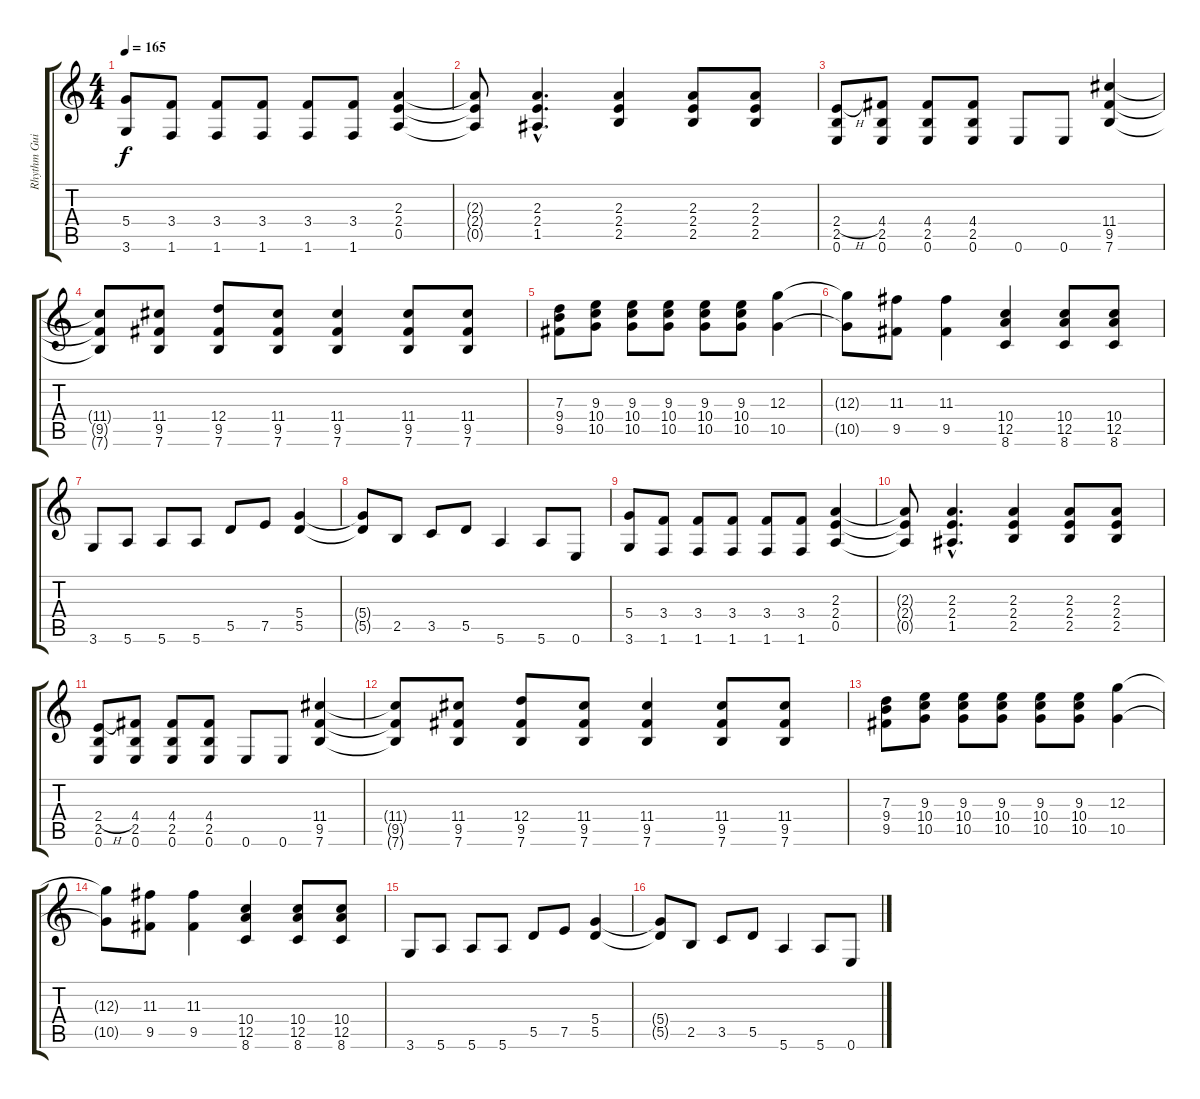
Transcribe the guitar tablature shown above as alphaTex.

\track ("Rhythm Guitar I" "Rhythm Gui") {instrument distortionguitar}
\staff {score tabs}
\tuning (E4 B3 G3 D3 A2 E2) {hide}
\ts (4 4)
\tempo 165
\clef g2
\ks c
(5.4 3.6).8{dy f} (3.4 1.6).8 (3.4 1.6).8 (3.4 1.6).8 (3.4 1.6).8 (3.4 1.6).8 (2.3 2.4 0.5).4 |
(2.3{t} 2.4{t} 0.5{t}).8 (2.3{hac} 2.4{hac} 1.5{hac}).4{d} (2.3 2.4 2.5).4 (2.3 2.4 2.5).8 (2.3 2.4 2.5).8 |
(2.4{h} 2.5 0.6).8 (4.4 2.5 0.6).8 (4.4 2.5 0.6).8 (4.4 2.5 0.6).8 0.6.8 0.6.8 (11.4 9.5 7.6).4 |
(11.4{t} 9.5{t} 7.6{t}).8 (11.4 9.5 7.6).8 (12.4 9.5 7.6).8 (11.4 9.5 7.6).8 (11.4 9.5 7.6).4 (11.4 9.5 7.6).8 (11.4 9.5 7.6).8 |
(7.3 9.4 9.5).8 (9.3 10.4 10.5).8 (9.3 10.4 10.5).8 (9.3 10.4 10.5).8 (9.3 10.4 10.5).8 (9.3 10.4 10.5).8 (12.3 10.5).4 |
(12.3{t} 10.5{t}).8 (11.3 9.5).8 (11.3 9.5).4 (10.4 12.5 8.6).4 (10.4 12.5 8.6).8 (10.4 12.5 8.6).8 |
3.6.8 5.6.8 5.6.8 5.6.8 5.5.8 7.5.8 (5.4 5.5).4 |
(5.4{t} 5.5{t}).8 2.5.8 3.5.8 5.5.8 5.6.4 5.6.8 0.6.8 |
(5.4 3.6).8 (3.4 1.6).8 (3.4 1.6).8 (3.4 1.6).8 (3.4 1.6).8 (3.4 1.6).8 (2.3 2.4 0.5).4 |
(2.3{t} 2.4{t} 0.5{t}).8 (2.3{hac} 2.4{hac} 1.5{hac}).4{d} (2.3 2.4 2.5).4 (2.3 2.4 2.5).8 (2.3 2.4 2.5).8 |
(2.4{h} 2.5 0.6).8 (4.4 2.5 0.6).8 (4.4 2.5 0.6).8 (4.4 2.5 0.6).8 0.6.8 0.6.8 (11.4 9.5 7.6).4 |
(11.4{t} 9.5{t} 7.6{t}).8 (11.4 9.5 7.6).8 (12.4 9.5 7.6).8 (11.4 9.5 7.6).8 (11.4 9.5 7.6).4 (11.4 9.5 7.6).8 (11.4 9.5 7.6).8 |
(7.3 9.4 9.5).8 (9.3 10.4 10.5).8 (9.3 10.4 10.5).8 (9.3 10.4 10.5).8 (9.3 10.4 10.5).8 (9.3 10.4 10.5).8 (12.3 10.5).4 |
(12.3{t} 10.5{t}).8 (11.3 9.5).8 (11.3 9.5).4 (10.4 12.5 8.6).4 (10.4 12.5 8.6).8 (10.4 12.5 8.6).8 |
3.6.8 5.6.8 5.6.8 5.6.8 5.5.8 7.5.8 (5.4 5.5).4 |
(5.4{t} 5.5{t}).8 2.5.8 3.5.8 5.5.8 5.6.4 5.6.8 0.6.8
